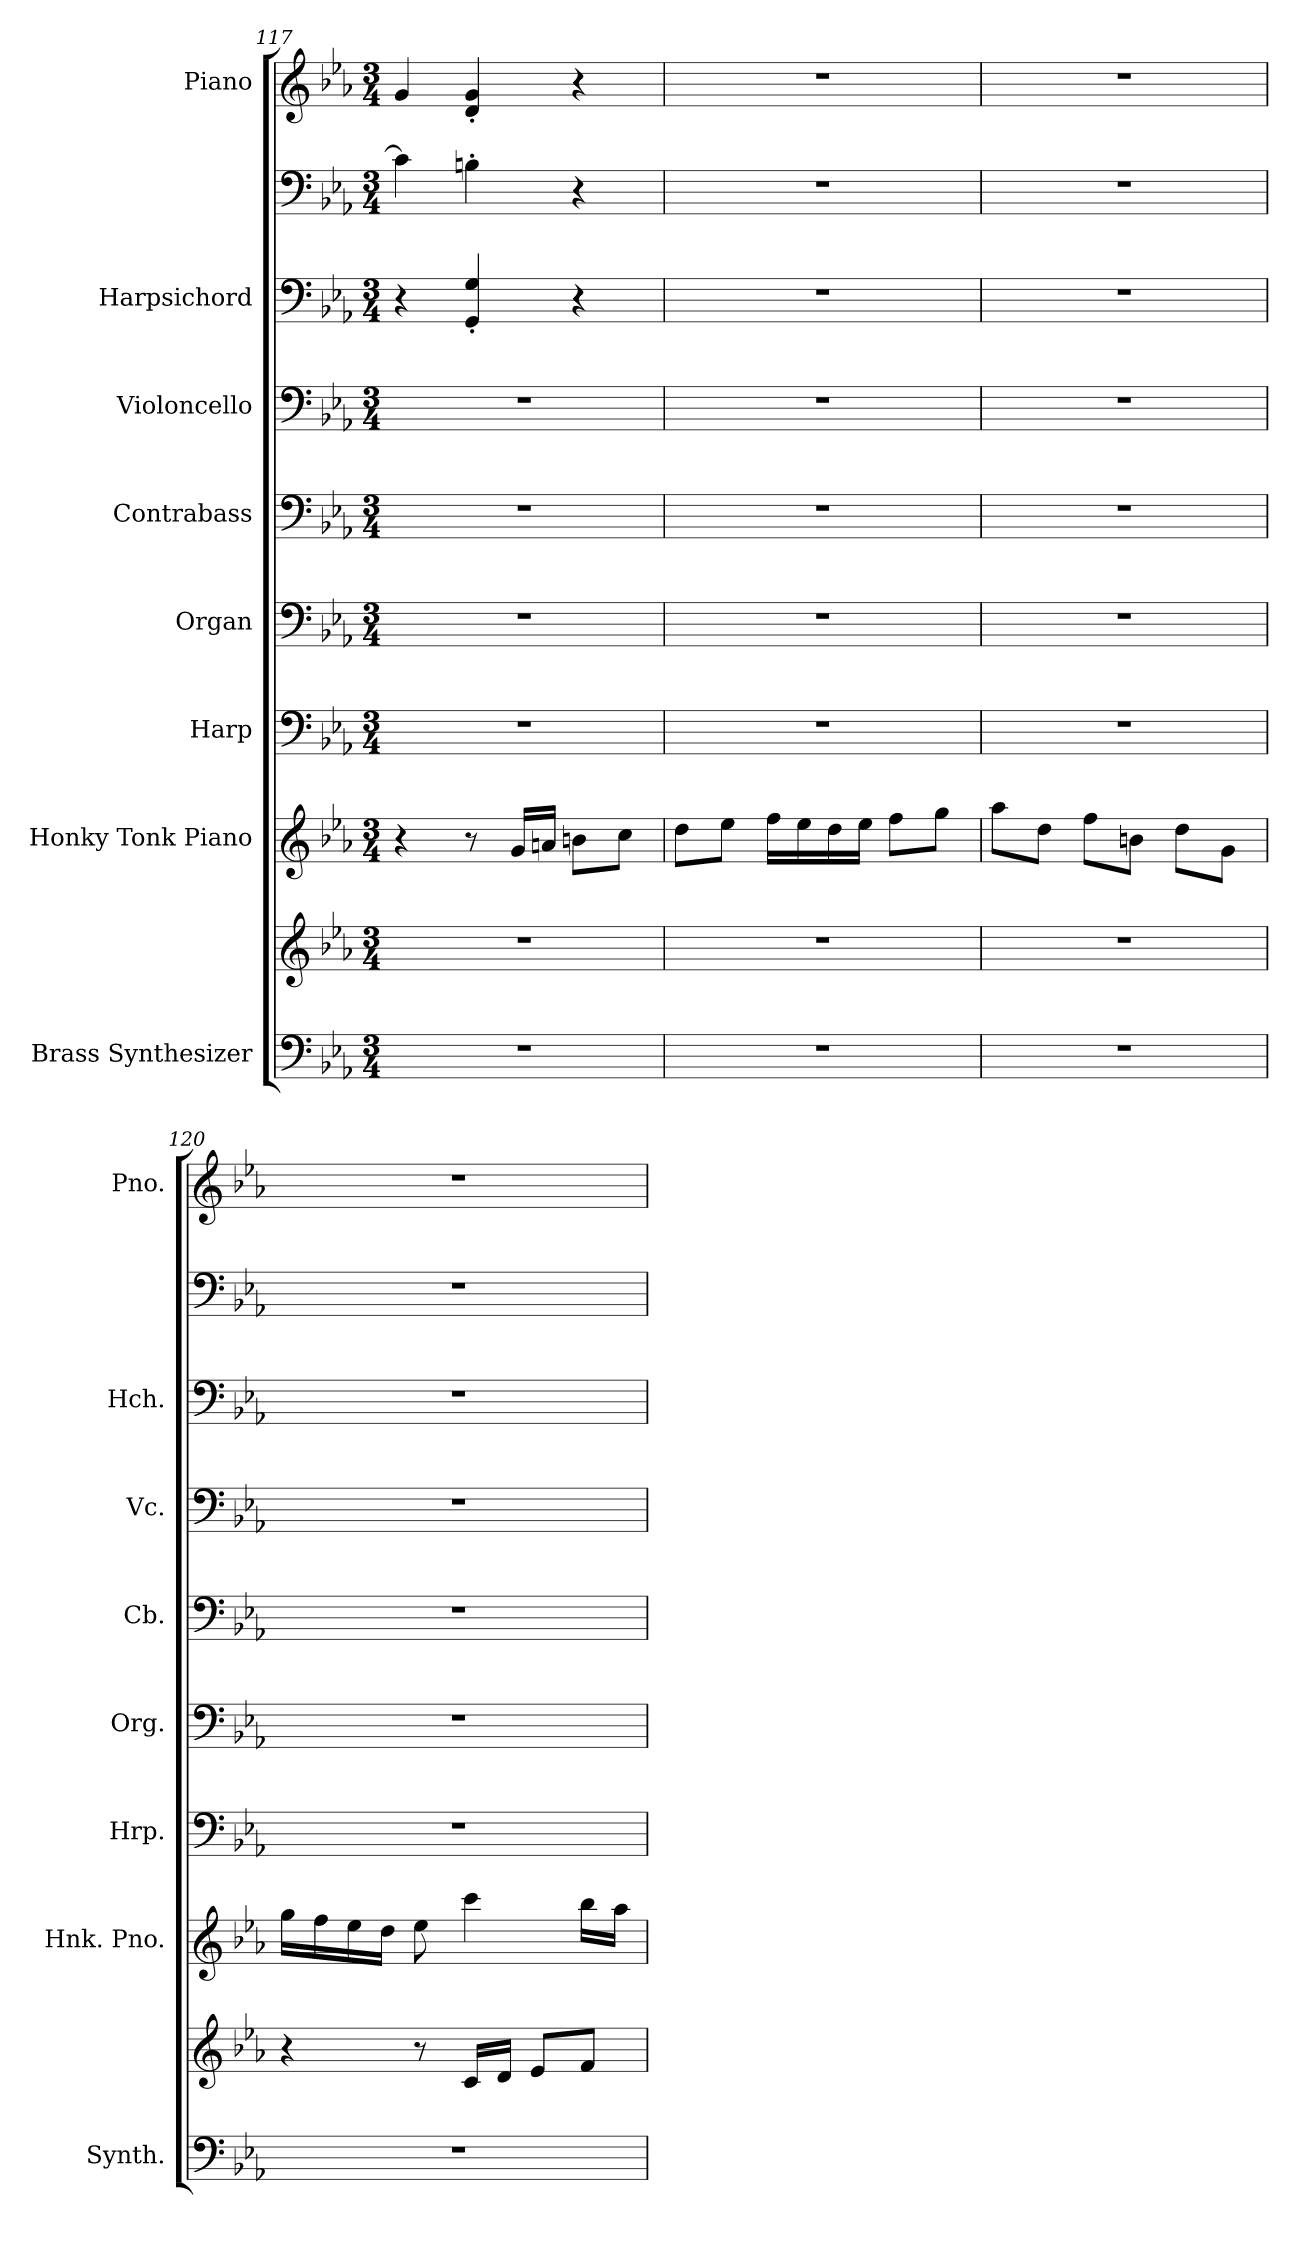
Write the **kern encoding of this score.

**kern	**kern	**kern	**kern	**kern	**kern	**kern	**kern	**kern	**kern
*part8	*part8	*part7	*part6	*part5	*part4	*part3	*part2	*part2	*part1
*staff10	*staff9	*staff8	*staff7	*staff6	*staff5	*staff4	*staff3	*staff2	*staff1
*I"Brass Synthesizer	*	*I"Honky Tonk Piano	*I"Harp	*I"Organ	*I"Contrabass	*I"Violoncello	*I"Harpsichord	*	*I"Piano
*I'Synth.	*	*I'Hnk. Pno.	*I'Hrp.	*I'Org.	*I'Cb.	*I'Vc.	*I'Hch.	*	*I'Pno.
!!LO:PB:g=z
*clefF4	*clefG2	*clefG2	*clefF4	*clefF4	*clefF4	*clefF4	*clefF4	*clefF4	*clefG2
*	*	*	*	*	*ITrd7c12	*	*	*	*
*k[b-e-a-]	*k[b-e-a-]	*k[b-e-a-]	*k[b-e-a-]	*k[b-e-a-]	*k[b-e-a-]	*k[b-e-a-]	*k[b-e-a-]	*k[b-e-a-]	*k[b-e-a-]
*M3/4	*M3/4	*M3/4	*M3/4	*M3/4	*M3/4	*M3/4	*M3/4	*M3/4	*M3/4
=117	=117	=117	=117	=117	=117	=117	=117	=117	=117
2.r	2.r	4r	2.r	2.r	2.r	2.r	4r	4c\]	4g/
*	*	*	*	*	*	*	*	*	*MM107
.	.	8r	.	.	.	.	4GG/' 4G/'	4Bn'\	4d/' 4g/'
.	.	16g/LL	.	.	.	.	.	.	.
.	.	16an/JJ	.	.	.	.	.	.	.
.	.	8bn\L	.	.	.	.	4r	4r	4r
.	.	8cc\J	.	.	.	.	.	.	.
=118	=118	=118	=118	=118	=118	=118	=118	=118	=118
2.r	2.r	8dd\L	2.r	2.r	2.r	2.r	2.r	2.r	2.r
.	.	8ee-\J	.	.	.	.	.	.	.
.	.	16ff\LL	.	.	.	.	.	.	.
.	.	16ee-\	.	.	.	.	.	.	.
.	.	16dd\	.	.	.	.	.	.	.
.	.	16ee-\JJ	.	.	.	.	.	.	.
.	.	8ff\L	.	.	.	.	.	.	.
.	.	8gg\J	.	.	.	.	.	.	.
=119	=119	=119	=119	=119	=119	=119	=119	=119	=119
2.r	2.r	8aa-\L	2.r	2.r	2.r	2.r	2.r	2.r	2.r
.	.	8dd\J	.	.	.	.	.	.	.
.	.	8ff\L	.	.	.	.	.	.	.
.	.	8bn\J	.	.	.	.	.	.	.
.	.	8dd\L	.	.	.	.	.	.	.
.	.	8g\J	.	.	.	.	.	.	.
=120	=120	=120	=120	=120	=120	=120	=120	=120	=120
2.r	4r	16gg\LL	2.r	2.r	2.r	2.r	2.r	2.r	2.r
.	.	16ff\	.	.	.	.	.	.	.
.	.	16ee-\	.	.	.	.	.	.	.
.	.	16dd\JJ	.	.	.	.	.	.	.
.	8r	8ee-\	.	.	.	.	.	.	.
.	16c/LL	4ccc\	.	.	.	.	.	.	.
.	16d/JJ	.	.	.	.	.	.	.	.
.	8e-/L	.	.	.	.	.	.	.	.
.	8f/J	16bb-\LL	.	.	.	.	.	.	.
.	.	16aa-\JJ	.	.	.	.	.	.	.
=	=	=	=	=	=	=	=	=	=
*-	*-	*-	*-	*-	*-	*-	*-	*-	*-
